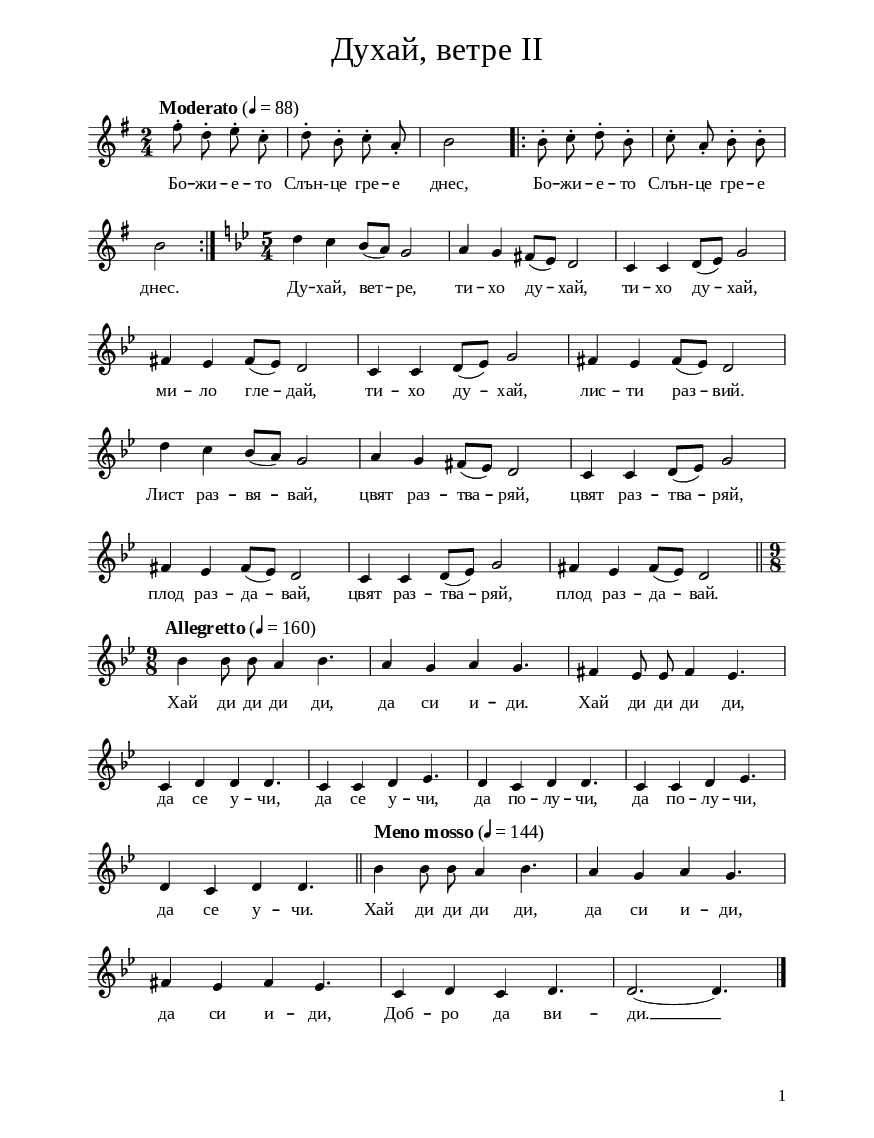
\version "2.24.2"

% include paper part and global functions
\include "include/globals.ily"

\bookpart {
  \label #'ref161
  \tocItem \markup "Духай, ветре II"
  \paper {
    print-all-headers = ##t
    print-page-number = ##t
    print-first-page-number = ##t

    % put page numbers on the bottom
    oddHeaderMarkup = \markup ""
    evenHeaderMarkup = \markup ""
    oddFooterMarkup = \markup
    \fill-line {
      ""
      \if \should-print-page-number \fromproperty #'page:page-number-string
    }
    evenFooterMarkup = \markup
    \fill-line {
      \if \should-print-page-number \fromproperty #'page:page-number-string
      ""
    }

    left-margin = 1.5\cm
    right-margin = 1.5\cm
    top-margin = 1.6\cm
    bottom-margin = 1.2\cm
    ragged-bottom = ##t % do not spread the staves to fill the whole vertical space

    % change distance between staves
    system-system-spacing =
    #'((basic-distance . 10)
       (minimum-distance . 6)
       (padding . 1)
       (stretchability . 12))
  }
  \score {
    \include "include/score-layout.ily"

    \new Voice \absolute {
      \clef treble
      \key g \major
      \time 2/4
      \tempoFunc "Moderato" 4 "88"
      \autoBeamOff
      fis''8 -.  d''8 -.  e''8 -.
      c''8 -. | % 2
      d''8 -.  b'8 -.  c''8 -.
      a'8 -.  | % 3
      b'2 \repeat volta 2 {
        | % 4
        b'8 -. c''8 -.  d''8 -.
        b'8 -.  | % 5
        c''8 -. a'8 -.  b'8 -.
        b'8 -.  \break | % 6
        b'2
        | % 7
      }
      \key g \minor \time 5/4  % 7
      d''4 c''4  bes'8 ( [  a'8 ) ]
      g'2 | % 8
      a'4  g'4  fis'8 ( [  es'8 ) ]
      d'2 | % 9
      c'4  c'4  d'8 ( [  es'8 ) ]  g'2
      \break |
      fis'4  es'4  fis'8 ( [  es'8 ) ]
      d'2 | % 11
      c'4  c'4  d'8 ( [  es'8 ) ]  g'2
      | % 12
      fis'4  es'4  fis'8 ( [  es'8 ) ]
      d'2 \break | % 13
      d''4 c''4  bes'8 ( [  a'8 ) ]
      g'2 | % 14
      a'4  g'4  fis'8 ( [  es'8 ) ]
      d'2 | % 15
      c'4  c'4  d'8 ( [  es'8 ) ]  g'2
      \break | % 16
      fis'4  es'4  fis'8 ( [  es'8 ) ]
      d'2 | % 17
      c'4  c'4  d'8 ( [  es'8 ) ]  g'2
      | % 18
      fis'4  es'4  fis'8 ( [  es'8 ) ]
      d'2 \bar "||"
      \break | % 19
      \time 9/8  | % 19
      | % 19
      \tempoFunc "Allegretto" 4 "160"
      bes'4 bes'8 bes'8  a'4
      bes'4. |
      a'4  g'4  a'4  g'4. | % 21
      fis'4  es'8  es'8  fis'4  es'4.
      \break | % 22
      c'4  d'4  d'4  d'4. | % 23
      c'4  c'4  d'4  es'4. | % 24
      d'4  c'4  d'4  d'4. | % 25
      c'4  c'4  d'4  es'4. | \break % 26
      d'4  c'4  d'4  d'4. | % 27
      \tempoFunc "Meno mosso" 4 "144"
      \bar "||" bes'4 bes'8 bes'8  a'4
      bes'4. | % 28
      a'4  g'4  a'4  g'4. \break | % 29
      fis'4  es'4  fis'4  es'4. |
      c'4  d'4  c'4  d'4. | % 31
      d'2. ~  d'4. \bar "|."
    }

    \addlyrics {
      Бо -- жи -- е -- то "Слън-" -- це гре --
      е днес, Бо -- жи -- е -- то "Слън-" --
      це гре -- е днес. Ду -- хай, вет
      -- ре, ти -- хо ду  -- хай, ти
      -- хо ду  -- хай, ми -- ло гле
      -- дай, ти -- хо ду  -- хай,
      лис -- ти раз  -- вий. Лист раз
      -- вя  -- вай, цвят раз -- тва
      -- ряй, цвят раз -- тва  --
      ряй, плод раз -- да  -- вай,
      цвят раз -- тва  -- ряй, плод
      раз -- да  -- вай. Хай ди ди ди
      ди, да си и -- ди. Хай ди ди ди
      ди, да се у -- чи, да се у -- чи,
      да по -- лу -- чи, да по -- лу --
      чи, да се у -- чи. Хай ди ди ди
      ди, да си и -- ди, да си и -- ди,
      Доб -- ро да ви -- ди. __
    }

    \header {
      title = \titleFunc "Духай, ветре II" "Duhaj vetre II"
    }

    \midi{}

  } % score


} % bookpart

% Più mosso
%
